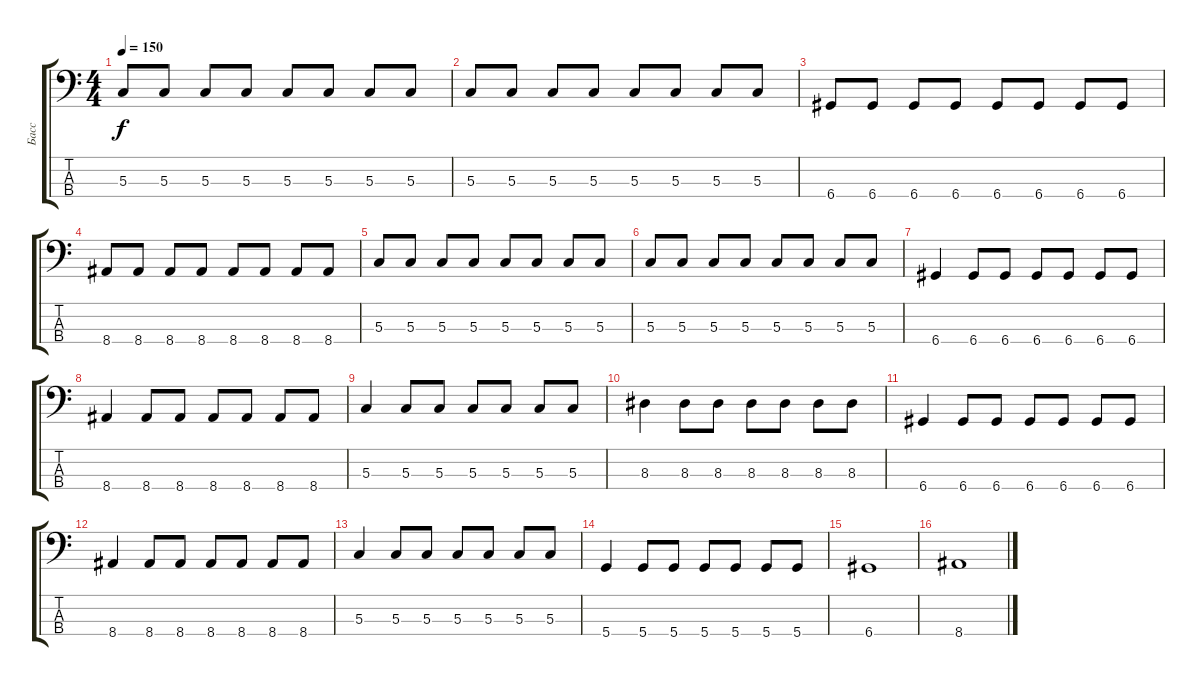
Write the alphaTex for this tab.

\track ("Басс" "Басс") {instrument electricbassfinger}
\staff {score tabs}
\tuning (F2 C2 G1 D1) {hide}
\ts (4 4)
\tempo 150
\clef f4
\ks c
5.3.8{dy f} 5.3.8 5.3.8 5.3.8 5.3.8 5.3.8 5.3.8 5.3.8 |
5.3.8 5.3.8 5.3.8 5.3.8 5.3.8 5.3.8 5.3.8 5.3.8 |
6.4.8 6.4.8 6.4.8 6.4.8 6.4.8 6.4.8 6.4.8 6.4.8 |
8.4.8 8.4.8 8.4.8 8.4.8 8.4.8 8.4.8 8.4.8 8.4.8 |
5.3.8 5.3.8 5.3.8 5.3.8 5.3.8 5.3.8 5.3.8 5.3.8 |
5.3.8 5.3.8 5.3.8 5.3.8 5.3.8 5.3.8 5.3.8 5.3.8 |
6.4.4 6.4.8 6.4.8 6.4.8 6.4.8 6.4.8 6.4.8 |
8.4.4 8.4.8 8.4.8 8.4.8 8.4.8 8.4.8 8.4.8 |
5.3.4 5.3.8 5.3.8 5.3.8 5.3.8 5.3.8 5.3.8 |
8.3.4 8.3.8 8.3.8 8.3.8 8.3.8 8.3.8 8.3.8 |
6.4.4 6.4.8 6.4.8 6.4.8 6.4.8 6.4.8 6.4.8 |
8.4.4 8.4.8 8.4.8 8.4.8 8.4.8 8.4.8 8.4.8 |
5.3.4 5.3.8 5.3.8 5.3.8 5.3.8 5.3.8 5.3.8 |
5.4.4 5.4.8 5.4.8 5.4.8 5.4.8 5.4.8 5.4.8 |
6.4.1 |
8.4.1
